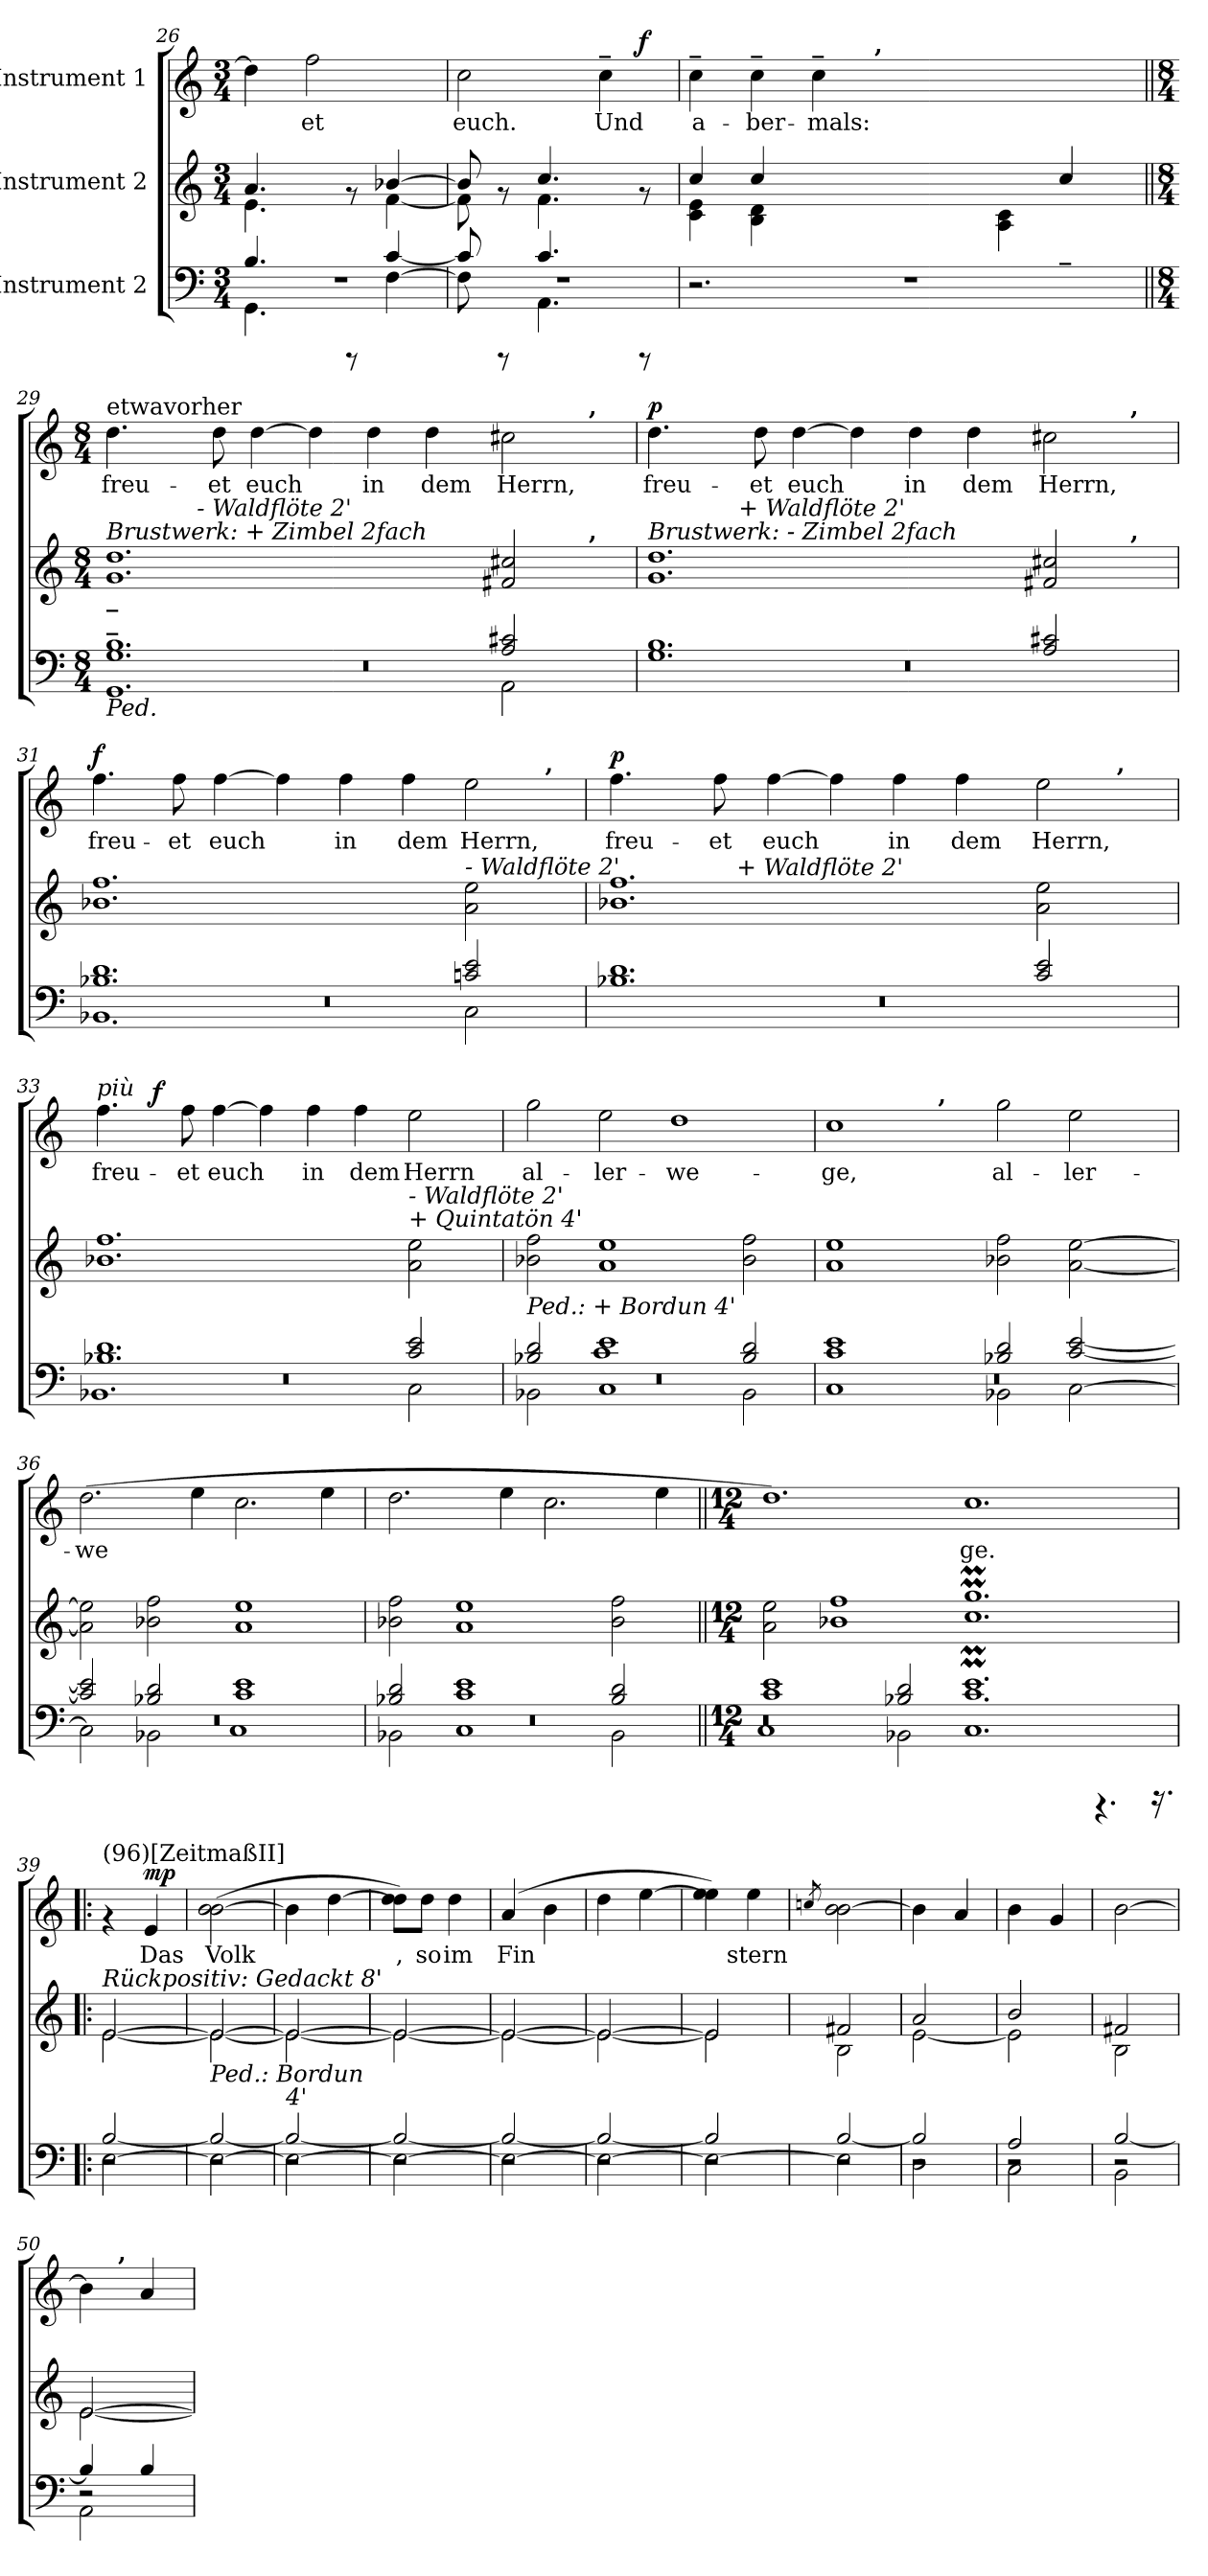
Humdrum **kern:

**kern	**kern	**kern	**text	**dynam
*part3	*part2	*part1	*part1	*part1
*staff3	*staff2	*staff1	*staff1	*staff1
*I"Instrument 2	*I"Instrument 2	*I"Instrument 1	*	*
*clefF4	*clefG2	*clefG2	*	*
*k[]	*k[]	*k[]	*	*
*C:	*C:	*C:	*	*
*M3/4	*M3/4	*M3/4	*	*
=26	=26	=26	=26	=26
*^	*^	*	*	*
*	*^	*	*	*	*	*
!	!	!	!	!	!	!LO:LY:b:rj	!
2.r	4.B/	4.GG\	4.a/	4.e\	4dd\]	--	.
!	!	!	!	!	!	!LO:LY:b:rj	!
.	.	.	.	.	2ff\	-et	.
.	8rCCC	8ryy	8rf	8ryy	.	.	.
.	[>4c/	[<4F\	[>4b-X/	[<4f\	.	.	.
=27	=27	=27	=27	=27	=27	=27	=27
!	!	!	!	!	!	!LO:LY:b:rj	!
*	*	*	*	*	*^	*	*
2.r	8c/]	8F\]	8b-/]	8f\]	2cc\	2ryy	euch.	.
.	8rCCC	8ryy	8rf	8ryy	.	.	.	.
.	4.c/	4.AA\	4.cc/	4.f\	.	.	.	.
!	!	!	!	!	!LO:TX:a:B:t=_	!	!	!
!	!	!	!	!	!	!	!LO:LY:b:rj	!
.	.	.	.	.	4cc\	8ryy	Und	.
!	!	!	!	!	!	!	!	!LO:DY:a
.	8rCCC	8ryy	8rf	8ryy	.	8ryy	.	f
!!LO:LB:g=z	!!
=28	=28	=28	=28	=28	=28	=28	=28	=28
!	!	!	!	!	!LO:TX:a:B:t=_	!	!	!
!	!	!	!	!	!	!	!LO:LY:b:rj	!
*	*v	*v	*	*	*	*	*	*
2.r	1.ryy	4cc/	4c\ 4e\	4cc\	2ryy	a-	.
!	!	!	!	!LO:TX:a:B:t=_	!	!	!
!	!	!	!	!	!	!LO:LY:b:rj	!
.	.	4cc/	4d\ 4B\	4cc\	.	-ber-	.
!	!	!	!	!LO:TX:a:B:t=_	!	!	!
!	!	!	!	!	!	!LO:LY:b:rj	!
.	.	1ryy	2.ryy	4cc\	8ryy	-mals:	.
.	.	.	.	.	32.ryy	.	.
!	!	!	!	!	!LO:TX:a:B:t=,	!	!
.	.	.	.	.	1ryy	.	.
1r	.	.	.	1ryy	.	.	.
.	.	.	4A\ 4c\	.	.	.	.
!	!LO:TX:a:B:t=_	!	!	!	!	!	!
.	4ryy	4cc/	4ryy	.	.	.	.
.	.	.	.	.	16ryy	.	.
.	.	.	.	.	64ryy	.	.
*v	*v	*	*	*	*	*	*
*	*v	*v	*	*	*	*
=29||	=29||	=29||	=29||	=29||	=29||
*M8/4	*M8/4	*M8/4	*	*	*
*^	*^	*	*	*	*
*	*^	*	*	*	*	*	*
!	!	!	!	!	!LO:TX:a:t=etwavorher	!	!	!
!	!	!	!LO:TX:a:i:t=Brustwerk&colon; + Zimbel 2fach	!	!	!	!	!
!	!	!	!LO:TX:b:B:t=_	!	!	!	!	!
!	!	!	!LO:TX:b:B:t=_	!	!	!	!	!
!LO:TX:b:i:t=Ped.	!	!	!	!	!	!	!	!
!	!	!	!	!	!	!	!LO:LY:b:rj	!
*	*	*	*	*^	*	*	*	*
0r	1.G 1.B	1.GG	1.dd 1.g	4ryy	1...ryy	4.dd\	1...ryy	freu-	.
.	.	.	.	16.ryy	.	.	.	.	.
!	!	!	!	!LO:TX:a:i:t=- Waldflöte 2'	!	!	!	!	!
.	.	.	.	1ryy	.	.	.	.	.
!	!	!	!	!	!	!	!	!LO:LY:b:rj	!
.	.	.	.	.	.	8dd\	.	-et	.
!	!	!	!	!	!	!	!	!LO:LY:b:rj	!
.	.	.	.	.	.	[>4dd\	.	euch	.
!	!	!	!	!	!	!	!	!LO:LY:b:rj	!
.	.	.	.	.	.	4dd\]	.	.	.
!	!	!	!	!	!	!	!	!LO:LY:b:rj	!
.	.	.	.	.	.	4dd\	.	in	.
!	!	!	!	!	!	!	!	!LO:LY:b:rj	!
.	.	.	.	.	.	4dd\	.	dem	.
.	.	.	.	2ryy	.	.	.	.	.
!	!	!	!	!	!	!	!	!LO:LY:b:rj	!
.	2c#X/ 2A/	2AA\	2cc#X/ 2f#X/	.	.	2cc#X\	.	Herrn,	.
.	.	.	.	8ryy	.	.	.	.	.
!	!	!	!	!	!	!	!LO:TX:a:B:t=,	!	!
!	!	!	!	!	!LO:TX:a:B:t=,	!	!	!	!
.	.	.	.	.	8ryy	.	8ryy	.	.
.	.	.	.	32ryy	.	.	.	.	.
=30	=30	=30	=30	=30	=30	=30	=30	=30	=30
!	!	!	!LO:TX:a:i:t=Brustwerk&colon; - Zimbel 2fach	!	!	!	!	!	!
!	!	!	!	!	!	!	!	!LO:LY:b:rj	!LO:DY:a
*	*v	*v	*	*	*	*	*	*	*
0r	1.B 1.G	1.dd 1.g	4ryy	1...ryy	4.dd\	1...ryy	freu-	p
.	.	.	16.ryy	.	.	.	.	.
!	!	!	!LO:TX:a:i:t=+ Waldflöte 2'	!	!	!	!	!
.	.	.	1ryy	.	.	.	.	.
!	!	!	!	!	!	!	!LO:LY:b:rj	!
.	.	.	.	.	8dd\	.	-et	.
!	!	!	!	!	!	!	!LO:LY:b:rj	!
.	.	.	.	.	[>4dd\	.	euch	.
!	!	!	!	!	!	!	!LO:LY:b:rj	!
.	.	.	.	.	4dd\]	.	.	.
!	!	!	!	!	!	!	!LO:LY:b:rj	!
.	.	.	.	.	4dd\	.	in	.
!	!	!	!	!	!	!	!LO:LY:b:rj	!
.	.	.	.	.	4dd\	.	dem	.
.	.	.	2ryy	.	.	.	.	.
!	!	!	!	!	!	!	!LO:LY:b:rj	!
.	2c#X/ 2A/	2cc#X/ 2f#X/	.	.	2cc#X\	.	Herrn,	.
.	.	.	8ryy	.	.	.	.	.
!	!	!	!	!	!	!LO:TX:a:B:t=,	!	!
!	!	!	!	!LO:TX:a:B:t=,	!	!	!	!
.	.	.	.	8ryy	.	8ryy	.	.
.	.	.	32ryy	.	.	.	.	.
!!LO:LB:g=z	!!
=31	=31	=31	=31	=31	=31	=31	=31	=31
*	*^	*	*	*	*	*	*	*
!	!	!	!LO:TX:a:i:t=Brustwerk&colon; + Zimbel 2fach	!	!	!	!	!	!
!	!	!	!	!	!	!	!	!LO:LY:b:rj	!LO:DY:a
*	*	*	*v	*v	*v	*	*	*	*
0r	1.BB-X 1.B-X	1.d	1.ff 1.b-X	4.ff\	1...ryy	freu-	f
!	!	!	!	!	!	!LO:LY:b:rj	!
.	.	.	.	8ff\	.	-et	.
!	!	!	!	!	!	!LO:LY:b:rj	!
.	.	.	.	[>4ff\	.	euch	.
!	!	!	!	!	!	!LO:LY:b:rj	!
.	.	.	.	4ff\]	.	.	.
!	!	!	!	!	!	!LO:LY:b:rj	!
.	.	.	.	4ff\	.	in	.
!	!	!	!	!	!	!LO:LY:b:rj	!
.	.	.	.	4ff\	.	dem	.
!	!	!	!LO:TX:a:i:t=- Waldflöte 2'	!	!	!	!
!	!	!	!	!	!	!LO:LY:b:rj	!
.	2cn/ 2e/	2C\	2ee\ 2a\	2ee\	.	Herrn,	.
!	!	!	!	!	!LO:TX:a:B:t=,	!	!
.	.	.	.	.	8ryy	.	.
=32	=32	=32	=32	=32	=32	=32	=32
!	!	!	!LO:TX:a:i:t=Brustwerk&colon; - Zimbel 2fach	!	!	!	!
!	!	!	!LO:TX:b:i:t=Ped.	!	!	!	!
!	!	!	!	!	!	!LO:LY:b:rj	!LO:DY:a
*	*v	*v	*^	*	*	*	*
0r	1.B-X 1.d	1.b-X 1.ff	4ryy	4.ff\	1...ryy	freu-	p
.	.	.	8ryy	.	.	.	.
!	!	!	!	!	!	!LO:LY:b:rj	!
.	.	.	32.ryy	8ff\	.	-et	.
!	!	!	!LO:TX:a:i:t=+ Waldflöte 2'	!	!	!	!
.	.	.	1ryy	.	.	.	.
!	!	!	!	!	!	!LO:LY:b:rj	!
.	.	.	.	[>4ff\	.	euch	.
!	!	!	!	!	!	!LO:LY:b:rj	!
.	.	.	.	4ff\]	.	.	.
!	!	!	!	!	!	!LO:LY:b:rj	!
.	.	.	.	4ff\	.	in	.
!	!	!	!	!	!	!LO:LY:b:rj	!
.	.	.	.	4ff\	.	dem	.
.	.	.	2ryy	.	.	.	.
!	!	!	!	!	!	!LO:LY:b:rj	!
.	2e/ 2c/	2a\ 2ee\	.	2ee\	.	Herrn,	.
!	!	!	!	!	!LO:TX:a:B:t=,	!	!
.	.	.	.	.	8ryy	.	.
.	.	.	16ryy	.	.	.	.
.	.	.	64ryy	.	.	.	.
=33	=33	=33	=33	=33	=33	=33	=33
*	*^	*	*	*	*	*	*
!	!	!	!	!	!LO:TX:a:i:t=più	!	!	!
!	!	!	!LO:TX:a:i:t=Brustwerk&colon; + Zimbel 2fach	!	!	!	!	!
!	!	!	!	!	!	!	!LO:LY:b:rj	!
*	*	*	*v	*v	*	*	*	*
0r	1.B-X 1.d	1.BB-X	1.ff 1.b-X	4.ff\	4ryy	freu-	.
.	.	.	.	.	64ryy	.	.
!	!	!	!	!	!	!	!LO:DY:a
.	.	.	.	.	1ryy	.	f
!	!	!	!	!	!	!LO:LY:b:rj	!
.	.	.	.	8ff\	.	-et	.
!	!	!	!	!	!	!LO:LY:b:rj	!
.	.	.	.	[>4ff\	.	euch	.
!	!	!	!	!	!	!LO:LY:b:rj	!
.	.	.	.	4ff\]	.	.	.
!	!	!	!	!	!	!LO:LY:b:rj	!
.	.	.	.	4ff\	.	in	.
!	!	!	!	!	!	!LO:LY:b:rj	!
.	.	.	.	4ff\	.	dem	.
.	.	.	.	.	2ryy	.	.
!	!	!	!LO:TX:a:i:t=+ Quintatön 4'	!	!	!	!
!	!	!	!LO:TX:a:i:t=- Waldflöte 2'	!	!	!	!
!	!	!	!	!	!	!LO:LY:b:rj	!
.	2c/ 2e/	2C\	2ee\ 2a\	2ee\	.	Herrn	.
.	.	.	.	.	8...ryy	.	.
!!LO:LB:g=z
=34	=34	=34	=34	=34	=34	=34	=34
!	!	!	!LO:TX:b:i:t=Ped.&colon; + Bordun 4'	!	!	!	!
!	!	!	!	!	!	!LO:LY:b:rj	!
*	*	*	*	*v	*v	*	*
0r	2B-X/ 2d/	2BB-X\	2b-X\ 2ff\	2gg\	al-	.
!	!	!	!	!	!LO:LY:b:rj	!
.	1C 1e	1c	1a 1ee	2ee\	-ler-	.
!	!	!	!	!	!LO:LY:b:rj	!
.	.	.	.	1dd	-we-	.
.	2d/ 2B-/	2BB-\	2b-\ 2ff\	.	.	.
=35	=35	=35	=35	=35	=35	=35
!	!	!	!	!	!LO:LY:b:rj	!
*	*	*	*	*^	*	*
0r	1C 1c	1e	1ee 1a	1cc	2ryy	-ge,	.
.	.	.	.	.	8ryy	.	.
.	.	.	.	.	64ryy	.	.
!	!	!	!	!	!LO:TX:a:B:t=,	!	!
.	.	.	.	.	1ryy	.	.
!	!	!	!	!	!	!LO:LY:b:rj	!
.	2d/ 2B-X/	2BB-X\	2b-X\ 2ff\	2gg\	.	al-	.
!	!	!	!	!	!	!LO:LY:b:rj	!
.	[>2e/ [<2c/	[<2C\	[<2a\ [>2ee\	2ee\	.	-ler-	.
.	.	.	.	.	4ryy	.	.
.	.	.	.	.	16..ryy	.	.
=36	=36	=36	=36	=36	=36	=36	=36
!	!	!	!	!	!	!LO:LY:b:rj	!
*	*	*	*	*v	*v	*	*
0r	2c/] 2e/]	2C\]	2ee\] 2a\]	(>2.dd\	-we-	.
.	2B-X/ 2d/	2BB-X\	2b-X\ 2ff\	.	.	.
!	!	!	!	!	!LO:LY:b:rj	!
.	.	.	.	4ee\	--	.
!	!	!	!	!	!LO:LY:b:rj	!
.	1e 1c	1C	1ee 1a	2.cc\	--	.
!	!	!	!	!	!LO:LY:b:rj	!
.	.	.	.	4ee\	--	.
=37	=37	=37	=37	=37	=37	=37
!	!	!	!	!	!LO:LY:b:rj	!
0r	2B-X/ 2d/	2BB-X\	2ff\ 2b-X\	2.dd\	--	.
.	1C 1c	1e	1a 1ee	.	.	.
!	!	!	!	!	!LO:LY:b:rj	!
.	.	.	.	4ee\	--	.
!	!	!	!	!	!LO:LY:b:rj	!
.	.	.	.	2.cc\	--	.
.	2B-/ 2d/	2BB-\	2b-\ 2ff\	.	.	.
!	!	!	!	!	!LO:LY:b:rj	!
.	.	.	.	4ee\	--	.
=38||	=38||	=38||	=38||	=38||	=38||	=38||
*M12/4	*	*	*M12/4	*M12/4	*	*
!	!	!	!	!	!LO:LY:b:rj	!
0.r	1e 1c	1C	2ee\ 2a\	1.dd)	--	.
.	.	.	1ff 1b-X	.	.	.
.	2d/ 2B-X/	2BB-X\	.	.	.	.
!	!	!	!	!	!LO:LY:b:rj	!
.	1.c 1.C	1.e	1.ccM 1.ggM	1.cc	-ge.	.
4.rCCC	4...ryy	4...ryy	4...ryy	4...ryy	.	.
16.rCCC	.	.	.	.	.	.
!!LO:PB:g=z
=39!|:	=39!|:	=39!|:	=39!|:	=39!|:	=39!|:	=39!|:
*	*	*	*	*MM96	*	*
*	*	*	*^	*	*	*
!	!	!	!	!	!LO:TX:a:t=(96)[ZeitmaßII]	!	!
!	!	!	!LO:TX:a:i:t=Rückpositiv&colon; Gedackt 8'	!	!	!	!
2r	[>2B/	[<2E\	[>2e/	[<2e\	4rf	.	.
!	!	!	!	!	!	!LO:LY:b:rj	!LO:DY:a
.	.	.	.	.	4e/	Das	mp
=40	=40	=40	=40	=40	=40	=40	=40
!	!	!	!LO:TX:b:i:t=Ped.&colon; Bordun	!	!	!	!
!	!	!	!	!	!	!LO:LY:b:rj	!
2r	2B/_>	2E\_<	2e/_>	2e\_<	(>2b\ [>2b\	Volk	.
=41	=41	=41	=41	=41	=41	=41	=41
!	!	!	!LO:TX:b:i:t=4'	!	!	!	!
!	!	!	!	!	!	!LO:LY:b:rj	!
2r	2B/_>	2E\_<	2e/_>	2e\_<	4b\]	.	.
!	!	!	!	!	!	!LO:LY:b:rj	!
.	.	.	.	.	[>4dd\	.	.
=42	=42	=42	=42	=42	=42	=42	=42
!	!	!	!	!	!	!LO:LY:b:rj	!
2r	2B/_>	2E\_<	2e/_>	2e\_<	8dd\ 8dd]\L)	,	.
!	!	!	!	!	!	!LO:LY:b:rj	!
.	.	.	.	.	8dd\J	so	.
!	!	!	!	!	!	!LO:LY:b:rj	!
.	.	.	.	.	4dd\	im	.
=43	=43	=43	=43	=43	=43	=43	=43
!	!	!	!	!	!	!LO:LY:b:rj	!
2r	2B/_>	2E\_<	2e/_>	2e\_<	(>4a/	Fin-	.
!	!	!	!	!	!	!LO:LY:b:rj	!
.	.	.	.	.	4b\	--	.
=44	=44	=44	=44	=44	=44	=44	=44
!	!	!	!	!	!	!LO:LY:b:rj	!
2r	2B/_>	2E\_<	2e/_>	2e\_<	4dd\	--	.
!	!	!	!	!	!	!LO:LY:b:rj	!
.	.	.	.	.	[>4ee\	--	.
=45	=45	=45	=45	=45	=45	=45	=45
!	!	!	!	!	!	!LO:LY:b:rj	!
2r	2B/]	2E\_<	2e/]	2e\]	4ee\ 4ee\])	--	.
!	!	!	!	!	!	!LO:LY:b:rj	!
.	.	.	.	.	4ee\	-stern	.
=46	=46	=46	=46	=46	=46	=46	=46
.	.	.	.	.	8qccn/	.	.
!	!	!	!	!	!	!LO:LY:b:rj	!
2r	[>2B/	2E\]	2f#X/	2B\	2b\ [>2b\	.	.
=47	=47	=47	=47	=47	=47	=47	=47
!	!	!	!	!	!	!LO:LY:b:rj	!
2r	2B/]	2D\	2a/	[<2e\	4b\]	.	.
!	!	!	!	!	!	!LO:LY:b:rj	!
.	.	.	.	.	4a/	.	.
!!LO:LB:g=z
=48	=48	=48	=48	=48	=48	=48	=48
!	!	!	!	!	!	!LO:LY:b:rj	!
2r	2A/	2C\	2b/	2e\]	4b\	.	.
!	!	!	!	!	!	!LO:LY:b:rj	!
.	.	.	.	.	4g/	.	.
=49	=49	=49	=49	=49	=49	=49	=49
!	!	!	!	!	!	!LO:LY:b:rj	!
2r	[>2B/	2BB\	2f#X/	2B\	[>2b\	.	.
=50	=50	=50	=50	=50	=50	=50	=50
!	!	!	!	!	!	!LO:LY:b:rj	!
*	*	*	*	*	*^	*	*
2r	4B/]	2AA\	[>2e/	[<2e\	4b\]	8ryy	.	.
.	.	.	.	.	.	32ryy	.	.
!	!	!	!	!	!	!LO:TX:a:B:t=,	!	!
.	.	.	.	.	.	4ryy	.	.
!	!	!	!	!	!	!	!LO:LY:b:rj	!
.	4B/	.	.	.	4a/	.	.	.
.	.	.	.	.	.	16.ryy	.	.
*v	*v	*v	*	*	*v	*v	*	*
*	*v	*v	*	*	*
=	=	=	=	=
*-	*-	*-	*-	*-
